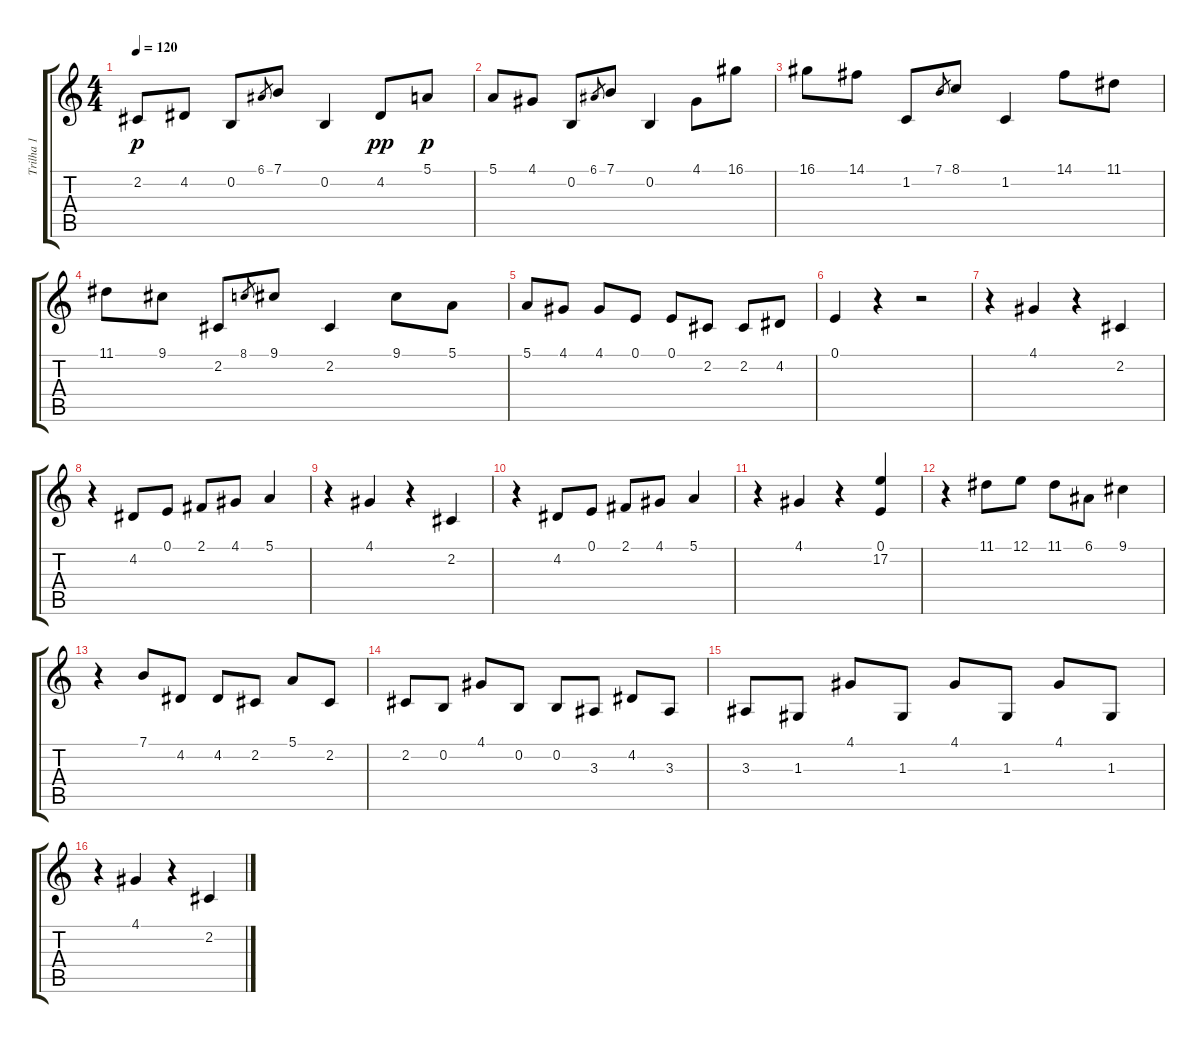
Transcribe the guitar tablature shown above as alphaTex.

\track ("Trilha 1" "Trilha 1") {instrument acousticgrandpiano}
\staff {score tabs}
\tuning (E4 B3 G3 D3 A2 E2) {hide}
\ts (4 4)
\tempo 120
\clef g2
\ks c
2.2.8{dy p} 4.2.8 0.2.8 6.1.8{gr} 7.1.8 0.2.4 4.2.8{dy pp} 5.1.8{dy p} |
5.1.8 4.1.8 0.2.8 6.1.8{gr} 7.1.8 0.2.4 4.1.8 16.1.8 |
16.1.8 14.1.8 1.2.8 7.1.8{gr} 8.1.8 1.2.4 14.1.8 11.1.8 |
11.1.8 9.1.8 2.2.8 8.1.8{gr} 9.1.8 2.2.4 9.1.8 5.1.8 |
5.1.8 4.1.8 4.1.8 0.1.8 0.1.8 2.2.8 2.2.8 4.2.8 |
0.1.4 r.4 r.2 |
r.4 4.1.4 r.4 2.2.4 |
r.4 4.2.8 0.1.8 2.1.8 4.1.8 5.1.4 |
r.4 4.1.4 r.4 2.2.4 |
r.4 4.2.8 0.1.8 2.1.8 4.1.8 5.1.4 |
r.4 4.1.4 r.4 (0.1 17.2).4 |
r.4 11.1.8 12.1.8 11.1.8 6.1.8 9.1.4 |
r.4 7.1.8 4.2.8 4.2.8 2.2.8 5.1.8 2.2.8 |
2.2.8 0.2.8 4.1.8 0.2.8 0.2.8 3.3.8 4.2.8 3.3.8 |
3.3.8 1.3.8 4.1.8 1.3.8 4.1.8 1.3.8 4.1.8 1.3.8 |
r.4 4.1.4 r.4 2.2.4
